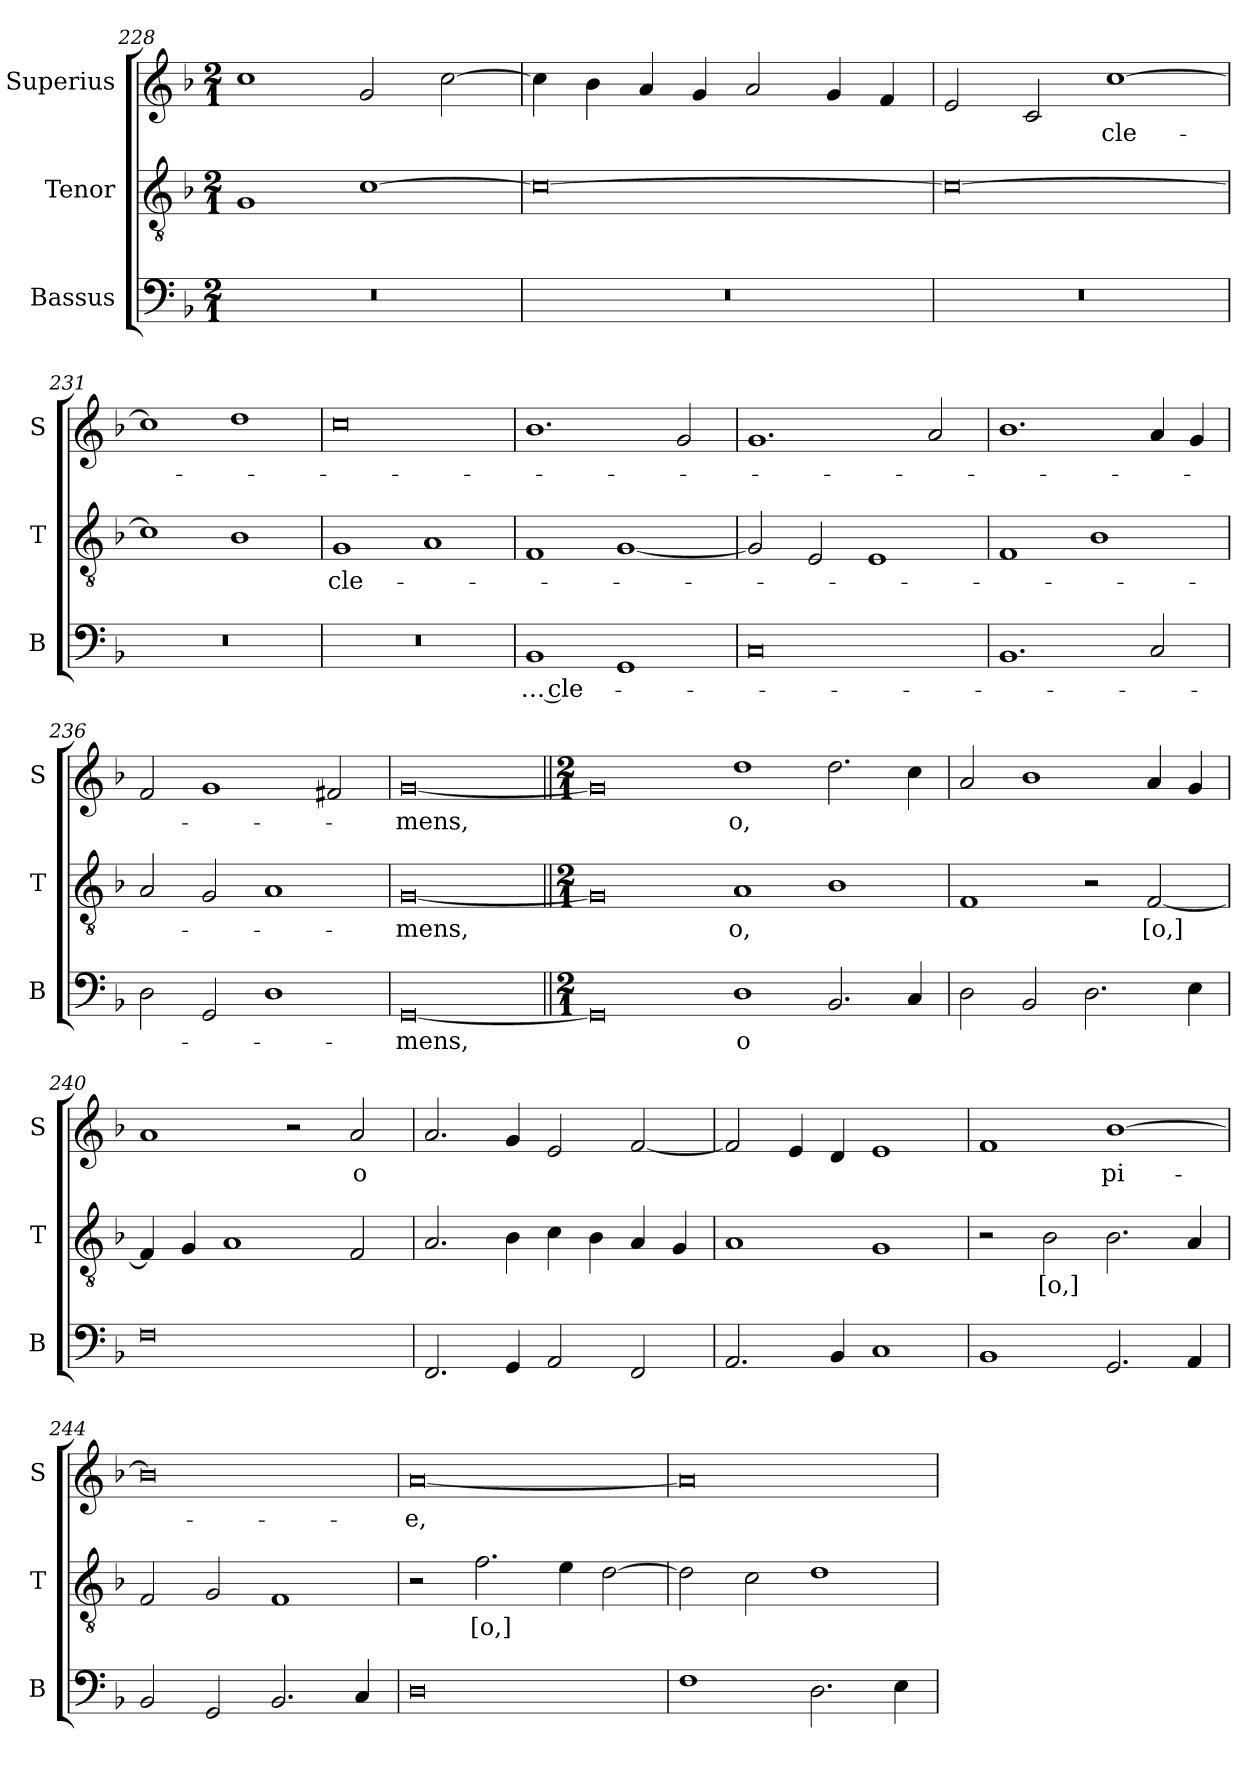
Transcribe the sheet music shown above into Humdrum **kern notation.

**kern	**text	**kern	**text	**kern	**text
*part3	*part3	*part2	*part2	*part1	*part1
*staff3	*staff3	*staff2	*staff2	*staff1	*staff1
*I"Bassus	*	*I"Tenor	*	*I"Superius	*
*I'B	*	*I'T	*	*I'S	*
*clefF4	*	*clefGv2	*	*clefG2	*
*k[b-]	*	*k[b-]	*	*k[b-]	*
*F:	*	*F:	*	*F:	*
*M2/1	*	*M2/1	*	*M2/1	*
=228	=228	=228	=228	=228	=228
0r	.	1G	.	1cc	.
.	.	[1c	.	2g	.
.	.	.	.	[2cc	.
=229	=229	=229	=229	=229	=229
0r	.	0c_	.	4cc]	.
.	.	.	.	4b-	.
.	.	.	.	4a	.
.	.	.	.	4g	.
.	.	.	.	2a	.
.	.	.	.	4g	.
.	.	.	.	4f	.
=230	=230	=230	=230	=230	=230
0r	.	0c_	.	2e	.
.	.	.	.	2c	.
.	.	.	.	[1cc	cle-
=231	=231	=231	=231	=231	=231
0r	.	1c]	.	1cc]	.
.	.	1B-	.	1dd	.
=232	=232	=232	=232	=232	=232
0r	.	1G	cle-	0cc	.
.	.	1A	.	.	.
=233	=233	=233	=233	=233	=233
1BB-	… cle-	1F	.	1.b-	.
1GG	.	[1G	.	.	.
.	.	.	.	2g	.
=234	=234	=234	=234	=234	=234
0C	.	2G]	.	1.g	.
.	.	2E	.	.	.
.	.	1E	.	.	.
.	.	.	.	2a	.
=235	=235	=235	=235	=235	=235
1.BB-	.	1F	.	1.b-	.
.	.	1B-	.	.	.
2C	.	.	.	4a	.
.	.	.	.	4g	.
=236	=236	=236	=236	=236	=236
2D	.	2A	.	2f	.
2GG	.	2G	.	1g	.
1D	.	1A	.	.	.
.	.	.	.	2f#X	.
=237	=237	=237	=237	=237	=237
[0GG	-mens,	[0G	-mens,	[0g	-mens,
=238||	=238||	=238||	=238||	=238||	=238||
*M2/1	*	*M2/1	*	*M2/1	*
0GG]	.	0G]	.	0g]	.
1D	o	1A	o,	1dd	o,
2.BB-	.	1B-	.	2.dd	.
4C	.	.	.	4cc	.
=239	=239	=239	=239	=239	=239
2D	.	1F	.	2a	.
2BB-	.	.	.	1b-	.
2.D	.	2r	.	.	.
.	.	[2F	[o,]	4a	.
4E	.	.	.	4g	.
=240	=240	=240	=240	=240	=240
0F	.	4F]	.	1a	.
.	.	4G	.	.	.
.	.	1A	.	.	.
.	.	.	.	2r	.
.	.	2F	.	2a	o
=241	=241	=241	=241	=241	=241
2.FF	.	2.A	.	2.a	.
4GG	.	4B-	.	4g	.
2AA	.	4c	.	2e	.
.	.	4B-	.	.	.
2FF	.	4A	.	[2f	.
.	.	4G	.	.	.
=242	=242	=242	=242	=242	=242
2.AA	.	1A	.	2f]	.
.	.	.	.	4e	.
4BB-	.	.	.	4d	.
1C	.	1G	.	1e	.
=243	=243	=243	=243	=243	=243
1BB-	.	2r	.	1f	.
.	.	2B-	[o,]	.	.
2.GG	.	2.B-	.	[1b-	pi-
4AA	.	4A	.	.	.
=244	=244	=244	=244	=244	=244
2BB-	.	2F	.	0b-]	.
2GG	.	2G	.	.	.
2.BB-	.	1F	.	.	.
4C	.	.	.	.	.
=245	=245	=245	=245	=245	=245
0D	.	2r	.	[0a	-e,
.	.	2.f	[o,]	.	.
.	.	4e	.	.	.
.	.	[2d	.	.	.
=246	=246	=246	=246	=246	=246
1F	.	2d]	.	0a]	.
.	.	2c	.	.	.
2.D	.	1d	.	.	.
4E	.	.	.	.	.
=	=	=	=	=	=
*-	*-	*-	*-	*-	*-
